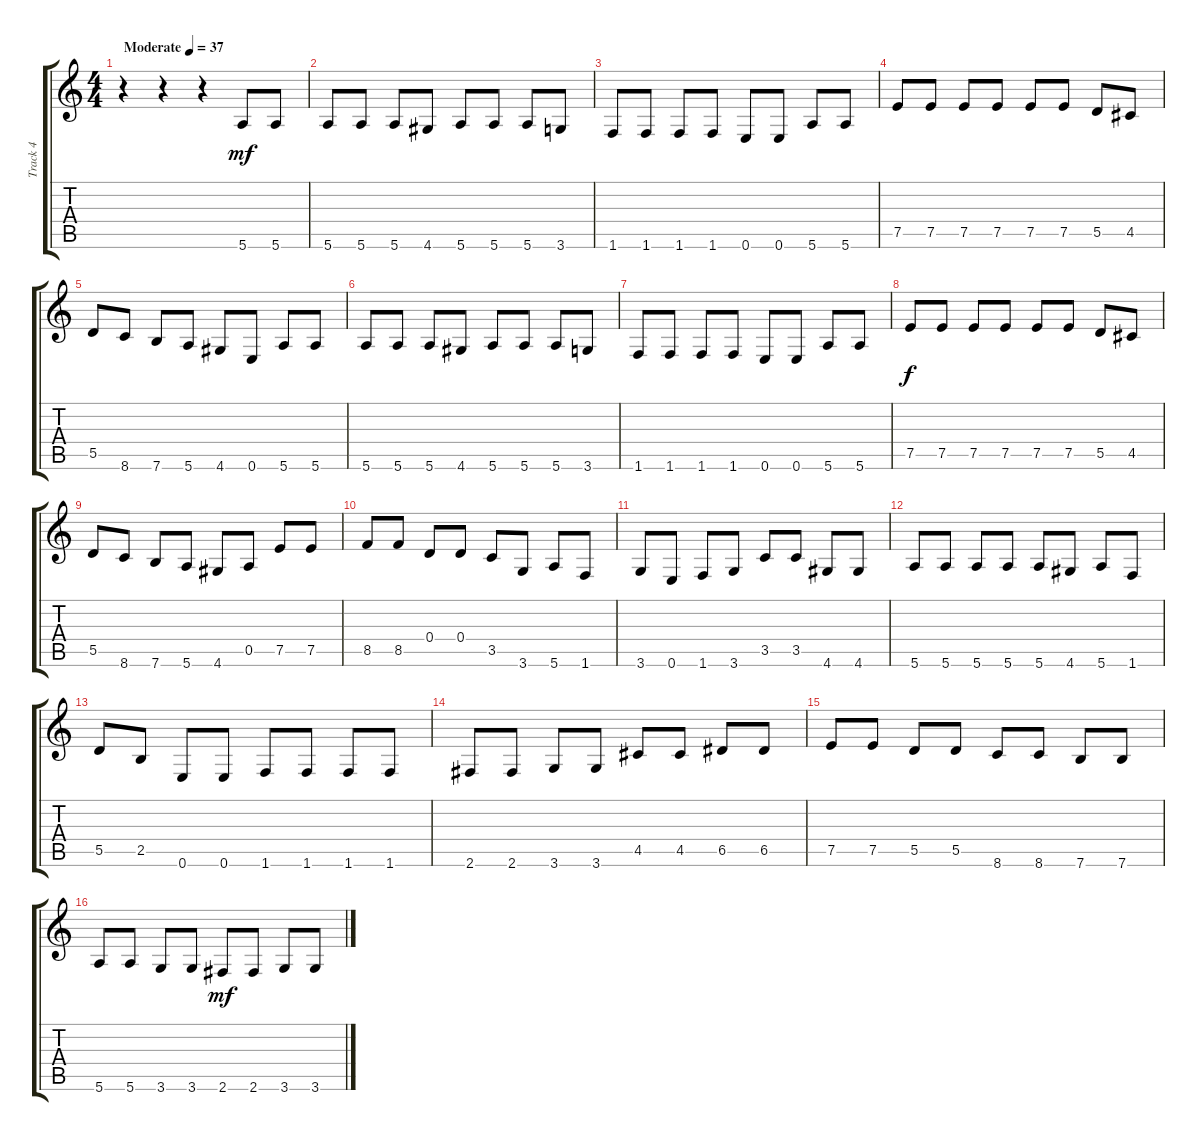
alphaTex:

\track ("Track 4" "Track 4") {mute instrument acousticguitarnylon}
\staff {score tabs}
\tuning (E4 B3 G3 D3 A2 E2) {hide}
\ts (4 4)
\tempo (37 "Moderate")
\clef g2
\ks aminor
r.4{dy mf instrument acousticguitarnylon} r.4 r.4 5.6.8 5.6.8 |
5.6.8 5.6.8 5.6.8 4.6.8 5.6.8 5.6.8 5.6.8 3.6.8 |
1.6.8 1.6.8 1.6.8 1.6.8 0.6.8 0.6.8 5.6.8 5.6.8 |
7.5.8 7.5.8 7.5.8 7.5.8 7.5.8 7.5.8 5.5.8 4.5.8 |
5.5.8 8.6.8 7.6.8 5.6.8 4.6.8 0.6.8 5.6.8 5.6.8 |
5.6.8 5.6.8 5.6.8 4.6.8 5.6.8 5.6.8 5.6.8 3.6.8 |
1.6.8 1.6.8 1.6.8 1.6.8 0.6.8 0.6.8 5.6.8 5.6.8 |
7.5.8{dy f} 7.5.8 7.5.8 7.5.8 7.5.8 7.5.8 5.5.8 4.5.8 |
5.5.8 8.6.8 7.6.8 5.6.8 4.6.8 0.5.8 7.5.8 7.5.8 |
8.5.8 8.5.8 0.4.8 0.4.8 3.5.8 3.6.8 5.6.8 1.6.8 |
3.6.8 0.6.8 1.6.8 3.6.8 3.5.8 3.5.8 4.6.8 4.6.8 |
5.6.8 5.6.8 5.6.8 5.6.8 5.6.8 4.6.8 5.6.8 1.6.8 |
5.5.8 2.5.8 0.6.8 0.6.8 1.6.8 1.6.8 1.6.8 1.6.8 |
2.6.8 2.6.8 3.6.8 3.6.8 4.5.8 4.5.8 6.5.8 6.5.8 |
7.5.8 7.5.8 5.5.8 5.5.8 8.6.8 8.6.8 7.6.8 7.6.8 |
5.6.8 5.6.8 3.6.8 3.6.8 2.6.8{dy mf} 2.6.8 3.6.8 3.6.8
